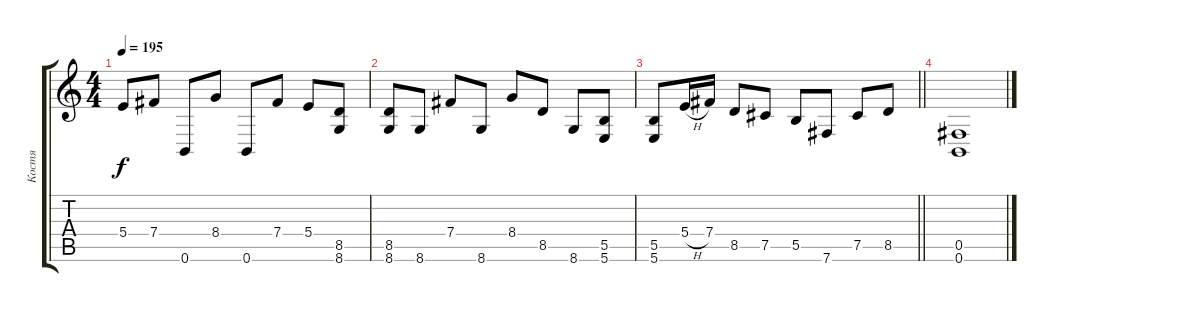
\track ("Костя" "Костя") {instrument overdrivenguitar}
\staff {score tabs}
\tuning (Db4 Ab3 E3 B2 Gb2 B1) {hide}
\ts (4 4)
\tempo 195
\clef g2
\ks c
5.4.8{dy f} 7.4.8 0.6.8 8.4.8 0.6.8 7.4.8 5.4.8 (8.5 8.6).8 |
(8.5 8.6).8 8.6.8 7.4.8 8.6.8 8.4.8 8.5.8 8.6.8 (5.5 5.6).8 |
\barLineRight lightlight
(5.5 5.6).8 5.4{h}.16 7.4.16 8.5.8 7.5.8 5.5.8 7.6.8 7.5.8 8.5.8 |
(0.5 0.6).1
